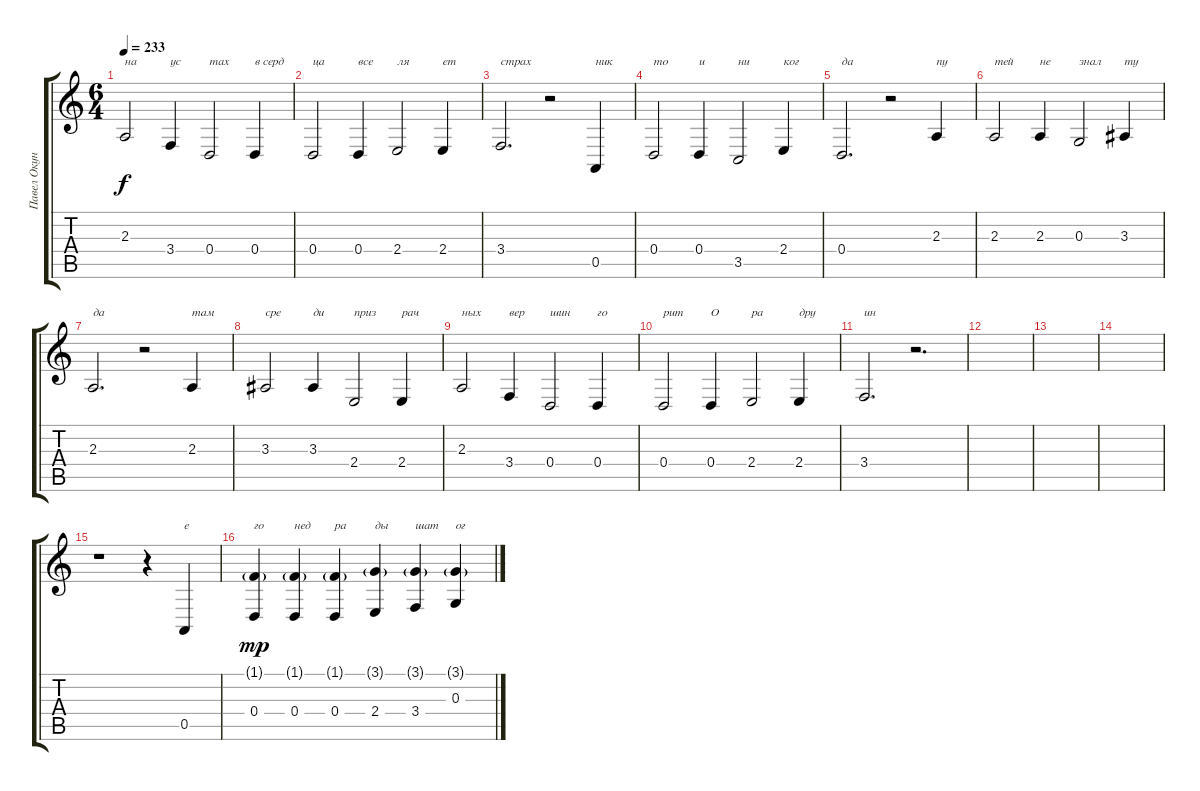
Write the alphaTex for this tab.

\track ("Павел Окунев" "Павел Окун") {instrument bassoon}
\staff {score tabs}
\tuning (E4 B3 G3 D3 A2 E2) {hide}
\ts (6 4)
\tempo 233
\clef g2
\ks c
2.3.2{txt "на" dy f} 3.4.4{txt "ус"} 0.4.2{txt "тах"} 0.4.4{txt "в серд"} |
0.4.2{txt "ца"} 0.4.4{txt "все"} 2.4.2{txt "ля"} 2.4.4{txt "ет"} |
3.4.2{d txt "страх"} r.2 0.5.4{txt "ник"} |
0.4.2{txt "то"} 0.4.4{txt "и"} 3.5.2{txt "ни"} 2.4.4{txt "ког"} |
0.4.2{d txt "да"} r.2 2.3.4{txt "пу"} |
2.3.2{txt "тей"} 2.3.4{txt "не"} 0.3.2{txt "знал"} 3.3.4{txt "ту"} |
2.3.2{d txt "да"} r.2 2.3.4{txt "там"} |
3.3.2{txt "сре"} 3.3.4{txt "ди"} 2.4.2{txt "приз"} 2.4.4{txt "рач"} |
2.3.2{txt "ных"} 3.4.4{txt "вер"} 0.4.2{txt "шин"} 0.4.4{txt "го"} |
0.4.2{txt "рит"} 0.4.4{txt "О"} 2.4.2{txt "ра"} 2.4.4{txt "дру"} |
3.4.2{d txt "ин"} r.2{d} |
|
|
|
r.1 r.4 0.5.4{txt "е"} |
(1.1{g} 0.4).4{txt "го" dy mp} (1.1{g} 0.4).4{txt "нед"} (1.1{g} 0.4).4{txt "ра"} (3.1{g} 2.4).4{txt "ды"} (3.1{g} 3.4).4{txt "шат"} (3.1{g} 0.3).4{txt "ог"}
